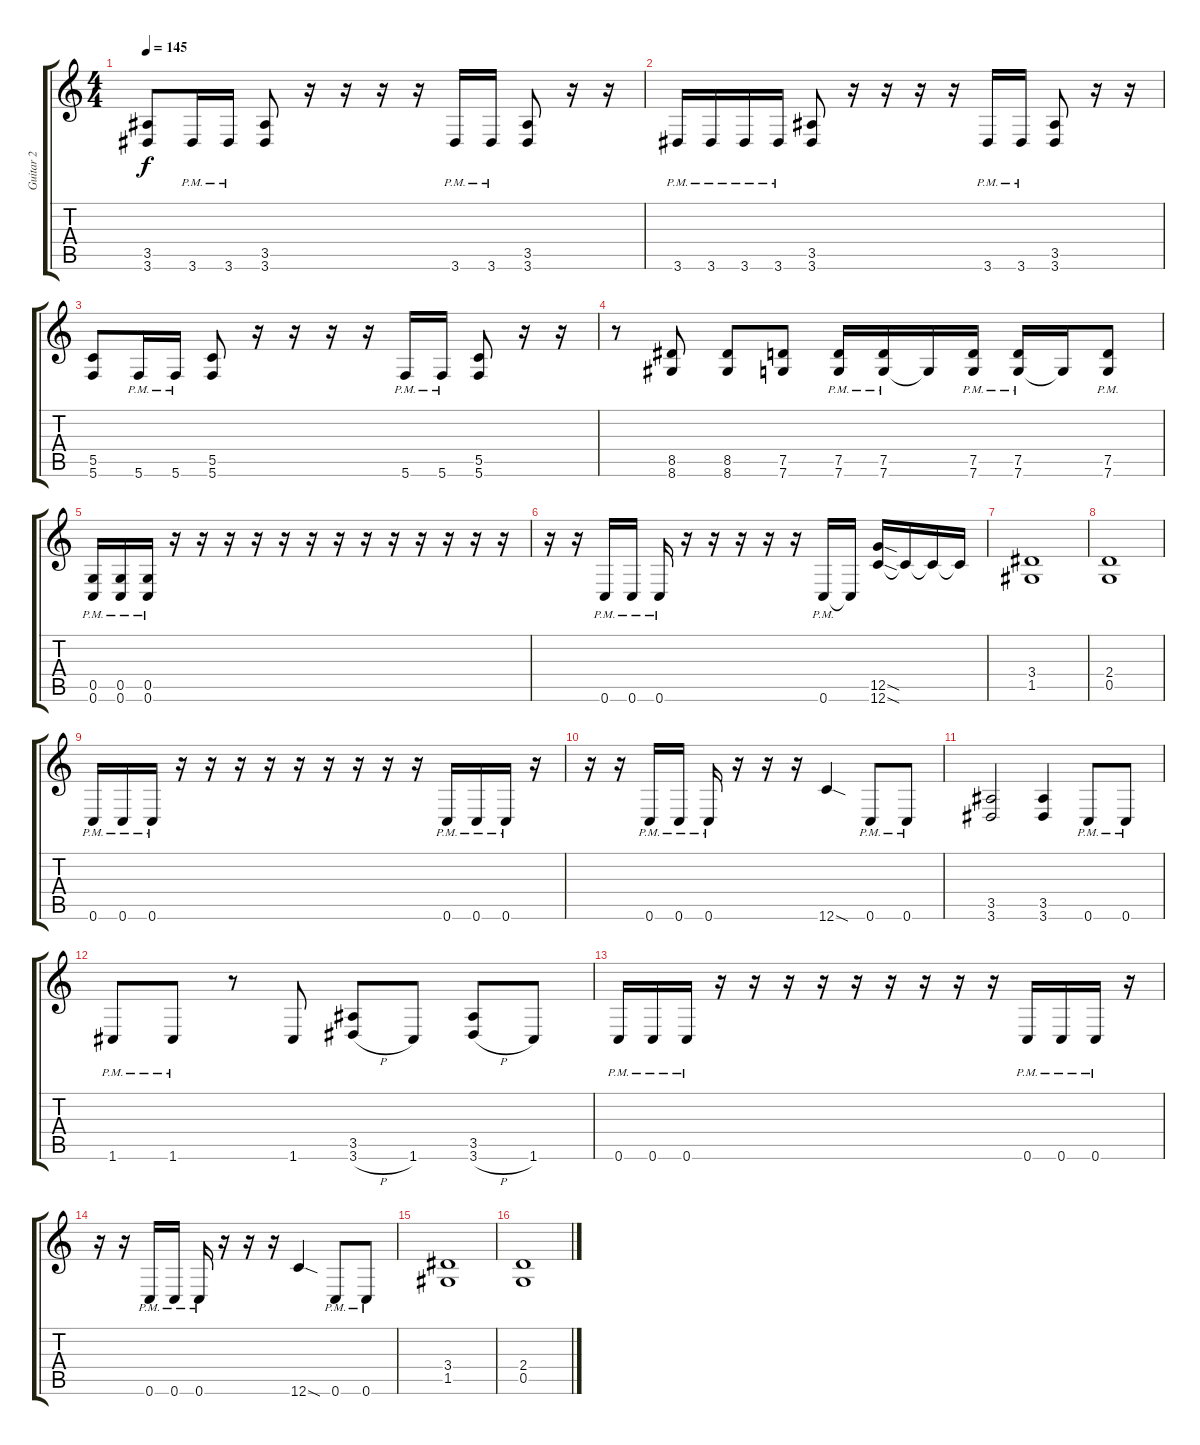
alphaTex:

\track ("Guitar 2" "Guitar 2") {instrument distortionguitar}
\staff {score tabs}
\tuning (D4 A3 F3 C3 G2 C2) {hide}
\ts (4 4)
\tempo 145
\clef g2
\ks c
(3.5 3.6).8{dy f} 3.6{pm}.16 3.6{pm}.16 (3.5 3.6).8 r.16 r.16 r.16 r.16 3.6{pm}.16 3.6{pm}.16 (3.5 3.6).8 r.16 r.16 |
3.6{pm}.16 3.6{pm}.16 3.6{pm}.16 3.6{pm}.16 (3.5 3.6).8 r.16 r.16 r.16 r.16 3.6{pm}.16 3.6{pm}.16 (3.5 3.6).8 r.16 r.16 |
(5.5 5.6).8 5.6{pm}.16 5.6{pm}.16 (5.5 5.6).8 r.16 r.16 r.16 r.16 5.6{pm}.16 5.6{pm}.16 (5.5 5.6).8 r.16 r.16 |
r.8 (8.5 8.6).8 (8.5 8.6).8 (7.5 7.6).8 (7.5 7.6{pm}).16 (7.5 7.6{pm}).16 7.6{t}.16 (7.5 7.6{pm}).16 (7.5 7.6{pm}).16 7.6{t}.16 (7.5 7.6{pm}).8 |
(0.5 0.6{pm}).16 (0.5 0.6{pm}).16 (0.5 0.6{pm}).16 r.16 r.16 r.16 r.16 r.16 r.16 r.16 r.16 r.16 r.16 r.16 r.16 r.16 |
r.16 r.16 0.6{pm}.16 0.6{pm}.16 0.6{pm}.16 r.16 r.16 r.16 r.16 r.16 0.6{pm}.16 0.6{t}.16 (12.5{sod} 12.6{sod}).16 12.6{t}.16 12.6{t}.16 12.6{t}.16 |
(3.4 1.5).1 |
(2.4 0.5).1 |
0.6{pm}.16 0.6{pm}.16 0.6{pm}.16 r.16 r.16 r.16 r.16 r.16 r.16 r.16 r.16 r.16 0.6{pm}.16 0.6{pm}.16 0.6{pm}.16 r.16 |
r.16 r.16 0.6{pm}.16 0.6{pm}.16 0.6{pm}.16 r.16 r.16 r.16 12.6{sod}.4 0.6{pm}.8 0.6{pm}.8 |
(3.5 3.6).2 (3.5 3.6).4 0.6{pm}.8 0.6{pm}.8 |
1.6{pm}.8 1.6{pm}.8 r.8 1.6.8 (3.5 3.6{h}).8 1.6.8 (3.5 3.6{h}).8 1.6.8 |
0.6{pm}.16 0.6{pm}.16 0.6{pm}.16 r.16 r.16 r.16 r.16 r.16 r.16 r.16 r.16 r.16 0.6{pm}.16 0.6{pm}.16 0.6{pm}.16 r.16 |
r.16 r.16 0.6{pm}.16 0.6{pm}.16 0.6{pm}.16 r.16 r.16 r.16 12.6{sod}.4 0.6{pm}.8 0.6{pm}.8 |
(3.4 1.5).1 |
(2.4 0.5).1
